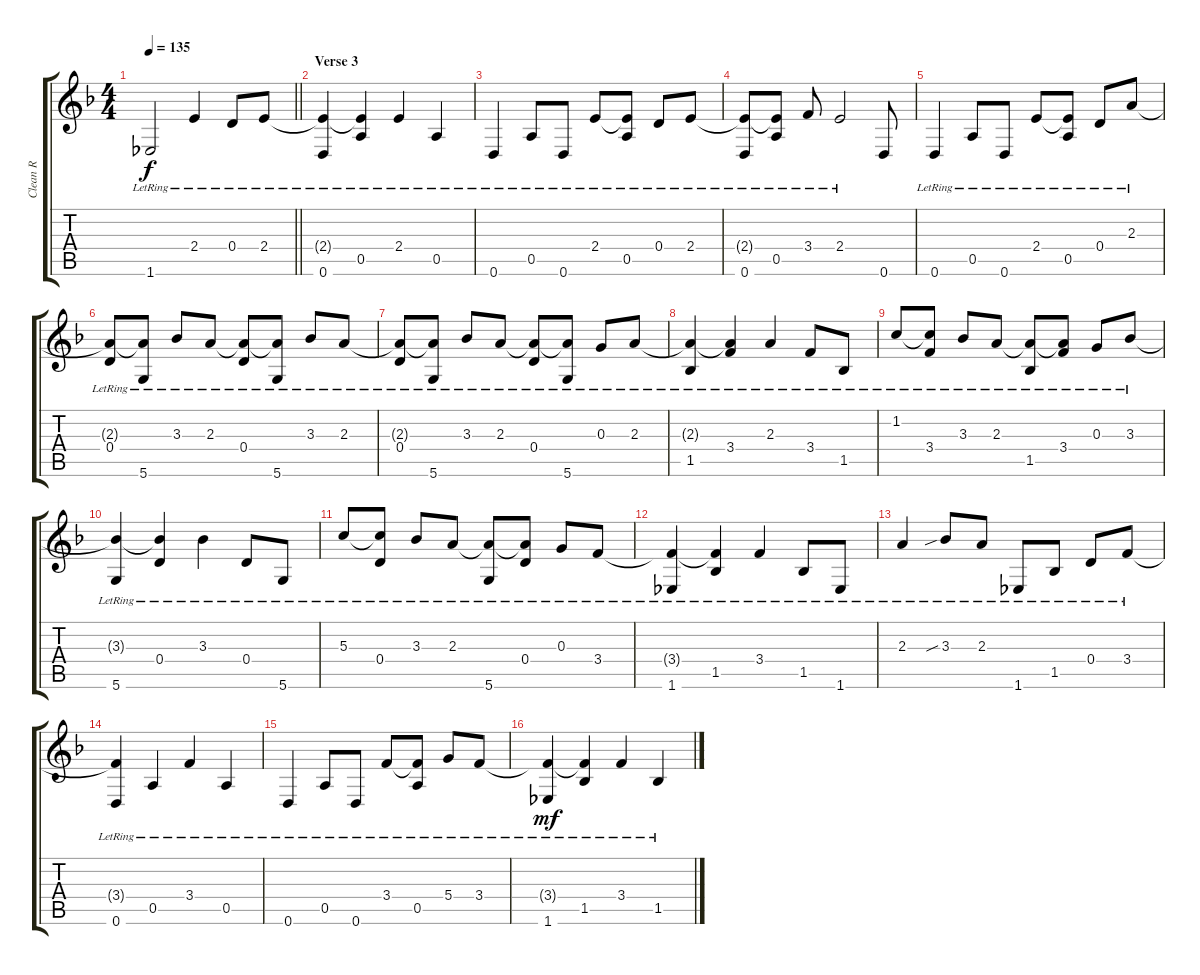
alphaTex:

\track ("Clean R" "Clean R") {instrument electricguitarjazz}
\staff {score tabs}
\tuning (E4 B3 G3 D3 A2 D2) {hide}
\ts (4 4)
\tempo 135
\clef g2
\barLineRight lightlight
\ks f
1.6{lr}.2{dy f} 2.4{lr}.4 0.4{lr}.8 2.4{lr}.8 |
\section ("" "Verse 3")
(2.4{t} 0.6{lr}).4 (2.4{t} 0.5{lr}).4 2.4{lr}.4 0.5{lr}.4 |
0.6{lr}.4 0.5{lr}.8 0.6{lr}.8 2.4{lr}.8 (2.4{t} 0.5{lr}).8 0.4{lr}.8 2.4{lr}.8 |
(2.4{t} 0.6{lr}).8 (2.4{t} 0.5{lr}).8 3.4{lr}.8 2.4{lr}.2 0.6.8 |
0.6{lr}.4 0.5{lr}.8 0.6{lr}.8 2.4{lr}.8 (2.4{t} 0.5{lr}).8 0.4{lr}.8 2.3{lr}.8 |
(2.3{t} 0.4{lr}).8 (2.3{t} 5.6{lr}).8 3.3{lr}.8 2.3{lr}.8 (2.3{t} 0.4{lr}).8 (2.3{t} 5.6{lr}).8 3.3{lr}.8 2.3{lr}.8 |
(2.3{t} 0.4{lr}).8 (2.3{t} 5.6{lr}).8 3.3{lr}.8 2.3{lr}.8 (2.3{t} 0.4{lr}).8 (2.3{t} 5.6{lr}).8 0.3{lr}.8 2.3{lr}.8 |
(2.3{t} 1.5{lr}).4 (2.3{t} 3.4{lr}).4 2.3{lr}.4 3.4{lr}.8 1.5{lr}.8 |
1.2{lr}.8 (1.2{t} 3.4{lr}).8 3.3{lr}.8 2.3{lr}.8 (2.3{t} 1.5{lr}).8 (2.3{t} 3.4{lr}).8 0.3{lr}.8 3.3{lr}.8 |
(3.3{t} 5.6{lr}).4 (3.3{t} 0.4{lr}).4 3.3{lr}.4 0.4{lr}.8 5.6{lr}.8 |
5.3{lr}.8 (5.3{t} 0.4{lr}).8 3.3{lr}.8 2.3{lr}.8 (2.3{t} 5.6{lr}).8 (2.3{t} 0.4{lr}).8 0.3{lr}.8 3.4{lr}.8 |
(3.4{t} 1.6{lr}).4 (3.4{t} 1.5{lr}).4 3.4{lr}.4 1.5{lr}.8 1.6{lr}.8 |
2.3{lr}.4 3.3{sib lr}.8 2.3{lr}.8 1.6{lr}.8 1.5{lr}.8 0.4{lr}.8 3.4{lr}.8 |
(3.4{t} 0.6{lr}).4 0.5{lr}.4 3.4{lr}.4 0.5{lr}.4 |
0.6{lr}.4 0.5{lr}.8 0.6{lr}.8 3.4{lr}.8 (3.4{t} 0.5{lr}).8 5.4{lr}.8 3.4{lr}.8 |
(3.4{t} 1.6{lr}).4{dy mf} (3.4{t} 1.5{lr}).4 3.4{lr}.4 1.5{lr}.4
